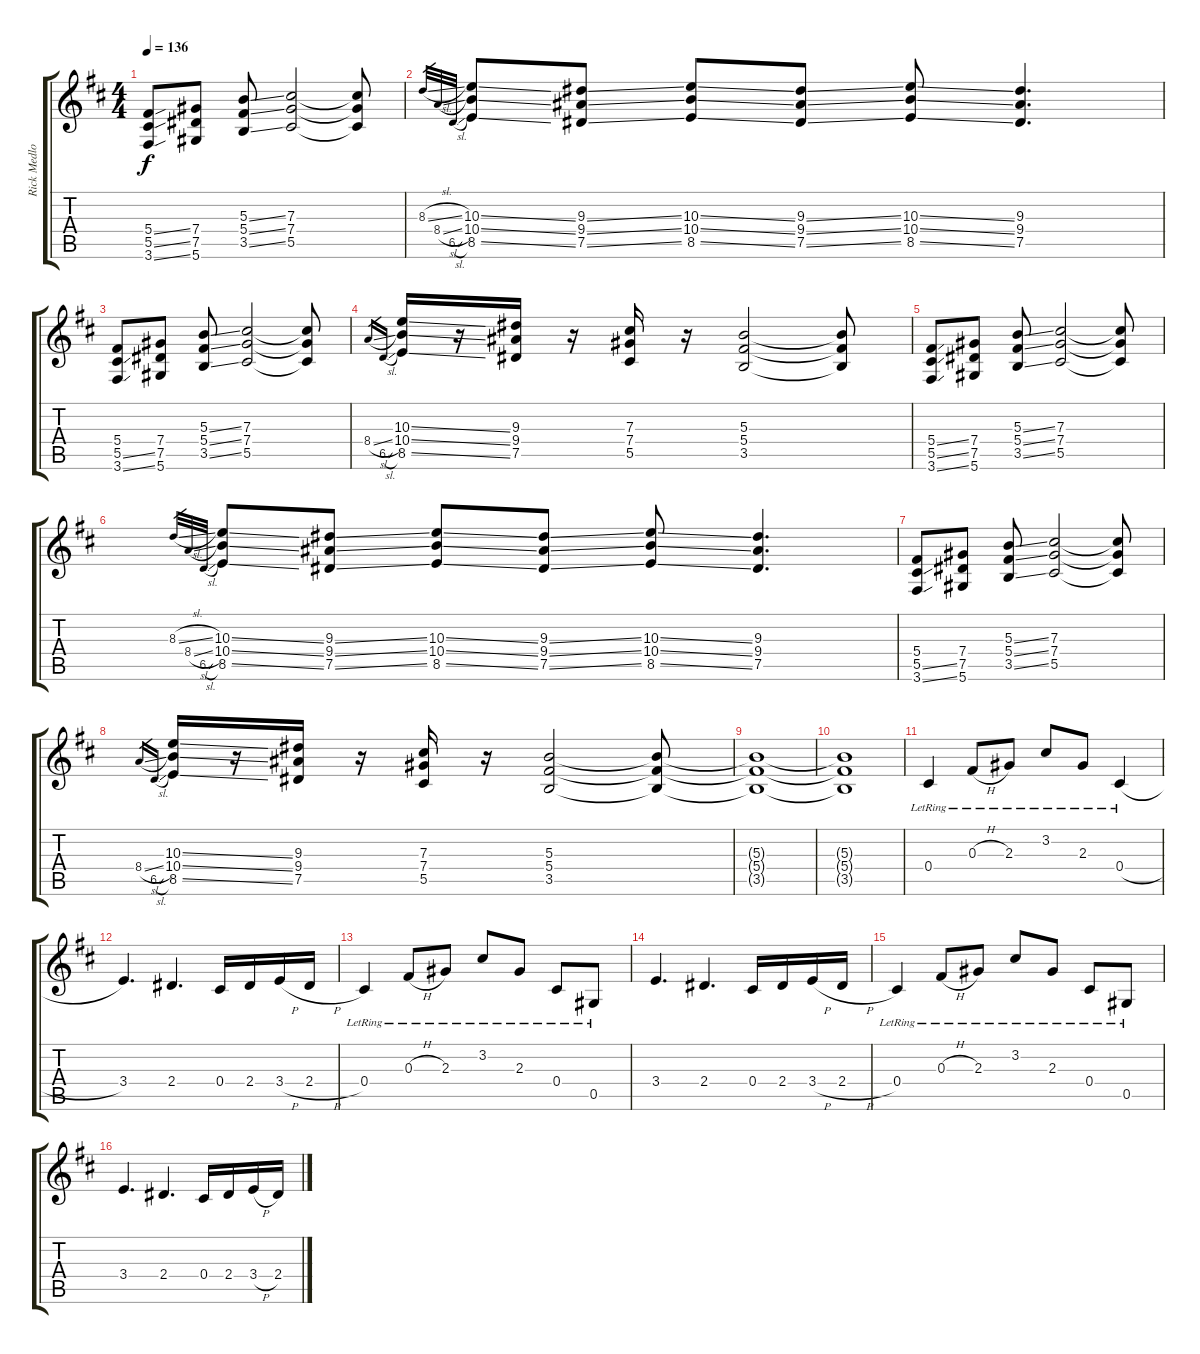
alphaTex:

\track ("Rick Medlocke Guitar" "Rick Medlo") {instrument overdrivenguitar}
\staff {score tabs}
\tuning (Eb4 Bb3 Gb3 Db3 Ab2 Eb2) {hide}
\ts (4 4)
\tempo 136
\clef g2
\ks d
(5.4{ss} 5.5{ss} 3.6{ss}).8{dy f} (7.4 7.5 5.6).8 (5.3{ss} 5.4{ss} 3.5{ss}).8 (7.3 7.4 5.5).2 (7.3{t} 7.4{t} 5.5{t}).8 |
8.3{sl}.32{gr} 8.4{sl}.32{gr} 6.5{sl}.32{gr} (10.3{ss} 10.4{ss} 8.5{ss}).8 (9.3{ss} 9.4{ss} 7.5{ss}).8 (10.3{ss} 10.4{ss} 8.5{ss}).8 (9.3{ss} 9.4{ss} 7.5{ss}).8 (10.3{ss} 10.4{ss} 8.5{ss}).8 (9.3 9.4 7.5).4{d} |
(5.4 5.5{ss} 3.6{ss}).8 (7.4 7.5 5.6).8 (5.3{ss} 5.4{ss} 3.5{ss}).8 (7.3 7.4 5.5).2 (7.3{t} 7.4{t} 5.5{t}).8 |
8.4{sl}.16{gr} 6.5{sl}.16{gr} (10.3{ss} 10.4{ss} 8.5{ss}).16 r.16 (9.3 9.4 7.5).16 r.16 (7.3 7.4 5.5).16 r.16 (5.3 5.4 3.5).2 (5.3{t} 5.4{t} 3.5{t}).8 |
(5.4{ss} 5.5{ss} 3.6{ss}).8 (7.4 7.5 5.6).8 (5.3{ss} 5.4{ss} 3.5{ss}).8 (7.3 7.4 5.5).2 (7.3{t} 7.4{t} 5.5{t}).8 |
8.3{sl}.32{gr} 8.4{sl}.32{gr} 6.5{sl}.32{gr} (10.3{ss} 10.4{ss} 8.5{ss}).8 (9.3{ss} 9.4{ss} 7.5{ss}).8 (10.3{ss} 10.4{ss} 8.5{ss}).8 (9.3{ss} 9.4{ss} 7.5{ss}).8 (10.3{ss} 10.4{ss} 8.5{ss}).8 (9.3 9.4 7.5).4{d} |
(5.4 5.5{ss} 3.6{ss}).8 (7.4 7.5 5.6).8 (5.3{ss} 5.4{ss} 3.5{ss}).8 (7.3 7.4 5.5).2 (7.3{t} 7.4{t} 5.5{t}).8 |
8.4{sl}.16{gr} 6.5{sl}.16{gr} (10.3{ss} 10.4{ss} 8.5{ss}).16 r.16 (9.3 9.4 7.5).16 r.16 (7.3 7.4 5.5).16 r.16 (5.3 5.4 3.5).2 (5.3{t} 5.4{t} 3.5{t}).8 |
(5.3{t} 5.4{t} 3.5{t}).1{volume 3} |
(5.3{t} 5.4{t} 3.5{t}).1 |
0.4{lr}.4{volume 9 instrument electricguitarclean} 0.3{h lr}.8 2.3{lr}.8 3.2{lr}.8 2.3{lr}.8 0.4{h lr}.4 |
3.4.4{d} 2.4.4{d} 0.4.16 2.4.16 3.4{h}.16 2.4{h}.16 |
0.4{lr}.4 0.3{h lr}.8 2.3{lr}.8 3.2{lr}.8 2.3{lr}.8 0.4{lr}.8 0.5{lr}.8 |
3.4.4{d} 2.4.4{d} 0.4.16 2.4.16 3.4{h}.16 2.4{h}.16 |
0.4{lr}.4 0.3{h lr}.8 2.3{lr}.8 3.2{lr}.8 2.3{lr}.8 0.4{lr}.8 0.5{lr}.8 |
3.4.4{d} 2.4.4{d} 0.4.16 2.4.16 3.4{h}.16 2.4{h}.16
